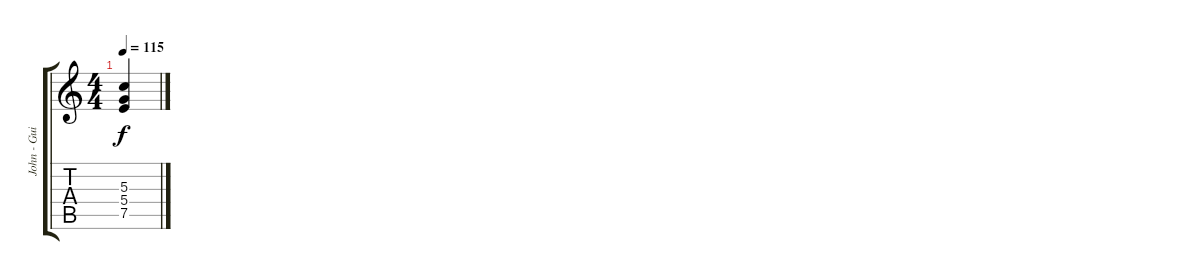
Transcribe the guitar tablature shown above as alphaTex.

\track ("John - Guitar" "John - Gui") {instrument electricguitarclean}
\staff {score tabs}
\tuning (E4 B3 G3 D3 A2 E2) {hide}
\ts (4 4)
\tempo 115
\clef g2
\ks c
(5.3 5.4 7.5).4{dy f}
